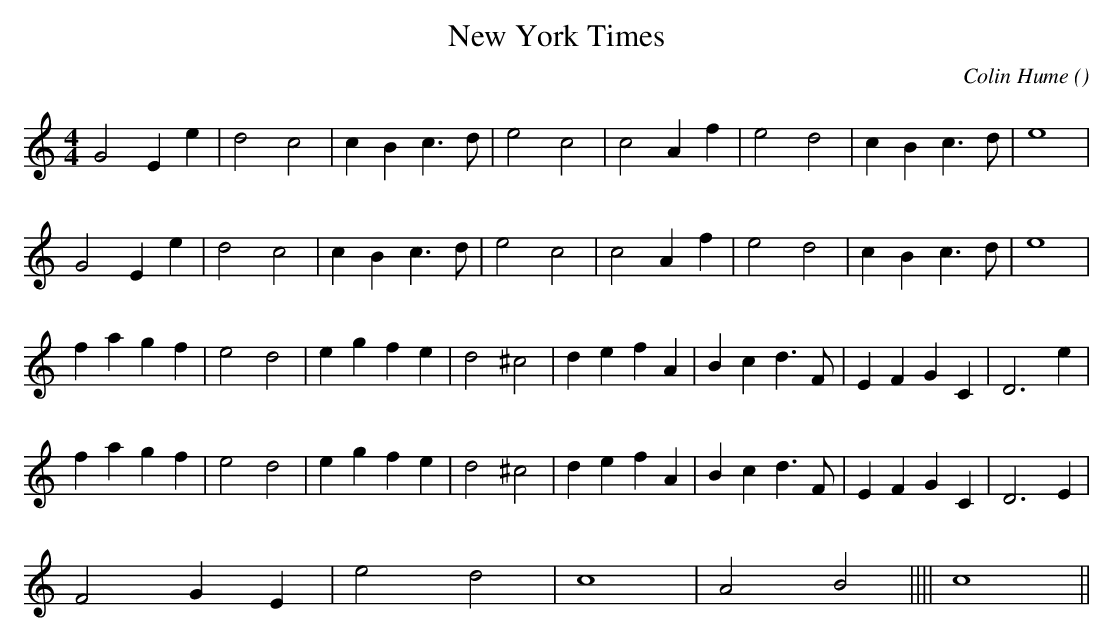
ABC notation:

X:1
T: New York Times
C:Colin Hume
O:
M:4/4
K:C
K:C
M:4/4
L:1/16
G8 E4 e4 |d8 c8 |c4 B4 c6 d2 |e8 c8 |c8 A4 f4 |e8 d8 |c4 B4 c6 d2 |e16 |
G8 E4 e4 |d8 c8 |c4 B4 c6 d2 |e8 c8 |c8 A4 f4 |e8 d8 |c4 B4 c6 d2 |e16 |
f4 a4 g4 f4 |e8 d8 |e4 g4 f4 e4 |d8 ^c8 |d4 e4 f4 A4 |B4 c4 d6 F2 |E4 F4 G4 C4 |D12 e4 |
f4 a4 g4 f4 |e8 d8 |e4 g4 f4 e4 |d8 ^c8 |d4 e4 f4 A4 |B4 c4 d6 F2 |E4 F4 G4 C4 |D12 E4 |
F8 G4 E4 |e8 d8 |c16 |A8 B8 ||||c16 ||
